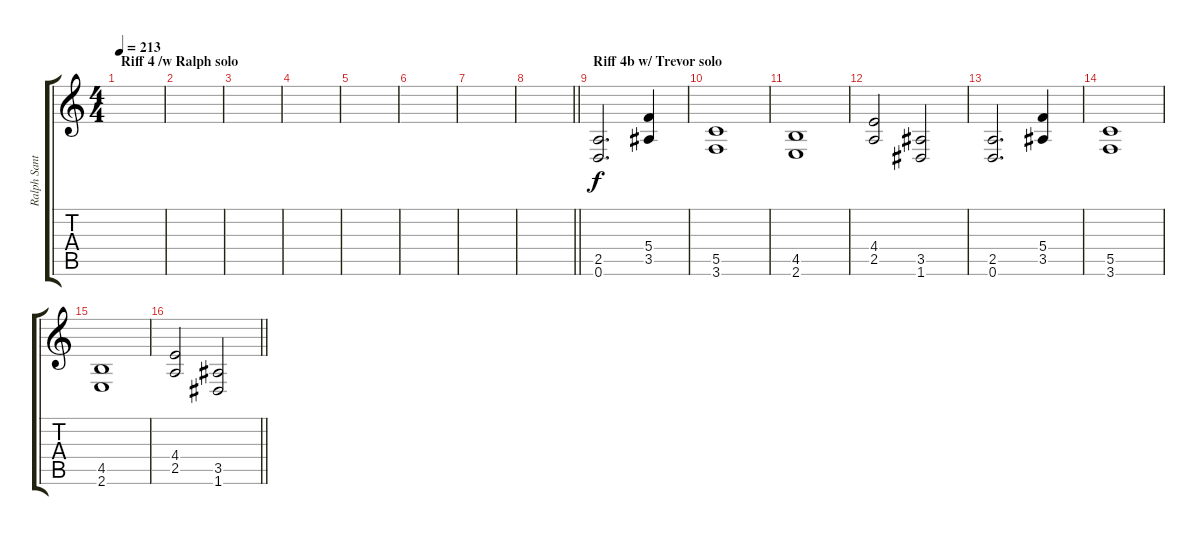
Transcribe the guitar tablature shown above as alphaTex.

\track ("Ralph Santolla" "Ralph Sant") {instrument distortionguitar}
\staff {score tabs}
\tuning (D4 A3 F3 C3 G2 D2) {hide}
\ts (4 4)
\section ("" "Riff 4 /w Ralph solo")
\tempo 213
\clef g2
\ks c
|
|
|
|
|
|
|
\barLineRight lightlight
|
\section ("" "Riff 4b w/ Trevor solo")
(2.5 0.6).2{d} (5.4 3.5).4 |
(5.5 3.6).1 |
(4.5 2.6).1 |
(4.4 2.5).2 (3.5 1.6).2 |
(2.5 0.6).2{d} (5.4 3.5).4 |
(5.5 3.6).1 |
(4.5 2.6).1 |
\barLineRight lightlight
(4.4 2.5).2 (3.5 1.6).2
